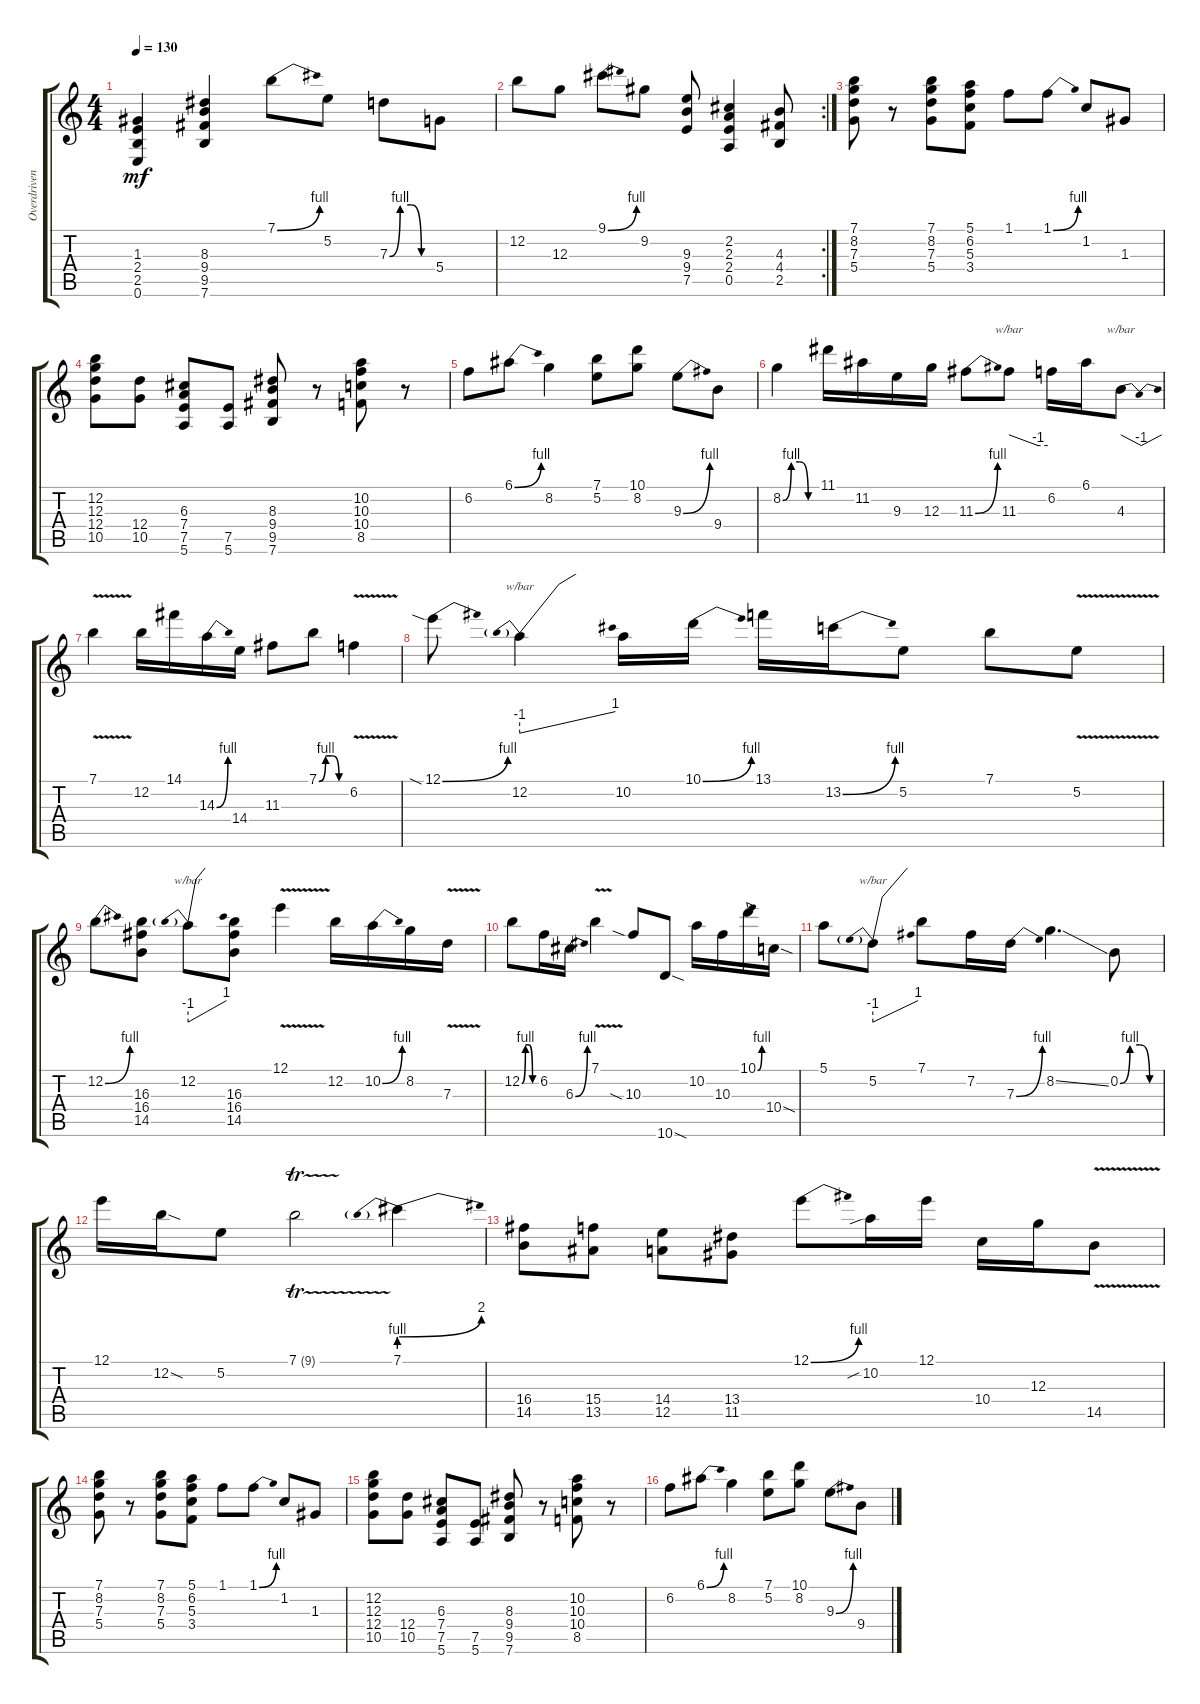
\track ("Overdriven Guitar" "Overdriven") {instrument distortionguitar}
\staff {score tabs}
\tuning (E4 B3 G3 D3 A2 E2) {hide}
\ts (4 4)
\tempo 130
\clef g2
\ks c
(1.3 2.4 2.5 0.6).4{dy mf} (8.3 9.4 9.5 7.6).4 7.1{be (bend 0 0 60 4)}.8 5.2.8 7.3{be (custom 0 0 15 4 30 4 45 0 60 0)}.8 5.4.8 |
\rc 2
12.2.8 12.3.8 9.1{be (bend 0 0 60 4)}.8 9.2.8 (9.3 9.4 7.5).8 (2.2 2.3 2.4 0.5).4 (4.3 4.4 2.5).8 |
(7.1 8.2 7.3 5.4).8 r.8 (7.1 8.2 7.3 5.4).8 (5.1 6.2 5.3 3.4).8 1.1.8 1.1{be (bend 0 0 60 4)}.8 1.2.8 1.3.8 |
(12.2 12.3 12.4 10.5).8 (12.4 10.5).8 (6.3 7.4 7.5 5.6).8 (7.5 5.6).8 (8.3 9.4 9.5 7.6).8 r.8 (10.2 10.3 10.4 8.5).8 r.8 |
6.2.8 6.1{be (bend 0 0 60 4)}.8 8.2.4 (7.1 5.2).8 (10.1 8.2).8 9.3{be (bend 0 0 60 4)}.8 9.4.8 |
8.2{be (custom 0 0 15 4 30 4 45 0 60 0)}.4 11.1.16 11.2.16 9.3.16 12.3.16 11.3{be (bend 0 0 60 4)}.8 11.3.8{tbe (custom default 0 0 45 -4 60 -4)} 6.2.16 6.1.16 4.3.8{tbe (dip default 0 0 30 -4 60 0)} |
7.1{v}.4 12.2.16 14.1.16 14.3{be (bend 0 0 60 4)}.16 14.4.16 11.3.8 7.1{be (custom 0 0 15 4 30 4 45 0 60 0)}.8 6.2{v}.4 |
12.1{be (bend 0 0 60 4) sia}.8 12.2.4{tbe (predivedive default 0 -4 60 4)} 10.2.16 10.1{be (bend 0 0 60 4)}.16 13.1.16 13.2{be (bend 0 0 60 4)}.16 5.2.8 7.1.8 5.2{v}.8 |
12.2{be (bend 0 0 60 4)}.8 (16.3 16.4 14.5).8 12.2.8{tbe (predivedive default 0 -4 60 4)} (16.3 16.4 14.5).8 12.1{v}.4 12.2.16 10.2{be (bend 0 0 60 4)}.16 8.2.16 7.3{v}.16 |
12.2{be (custom 0 0 15 4 30 4 45 0 60 0)}.8 6.2.16 6.3{be (bend 0 0 60 4)}.16 7.1{v}.4 10.3{sia}.8 10.6{sod}.8 10.2.16 10.3.16 10.1{be (bend 0 0 60 4)}.16 10.4{sod}.16 |
5.1.8 5.2.8{tbe (predivedive default 0 -4 60 4)} 7.1.8 7.2.16 7.3{be (bend 0 0 60 4)}.16 8.2{ss}.4{d} 0.2{be (custom 0 0 15 4 30 4 45 0 60 0)}.8 |
12.1.16 12.2{sod}.16 5.2.8 7.1{tr (9 16)}.2 7.1{be (prebendbend 0 4 60 8)}.4 |
(16.4 14.5).8 (15.4 13.5).8 (14.4 12.5).8 (13.4 11.5).8 12.1{be (bend 0 0 60 4)}.8 10.2{sib}.16 12.1.16 10.4.16 12.3.16 14.5{v}.8 |
(7.1 8.2 7.3 5.4).8 r.8 (7.1 8.2 7.3 5.4).8 (5.1 6.2 5.3 3.4).8 1.1.8 1.1{be (bend 0 0 60 4)}.8 1.2.8 1.3.8 |
(12.2 12.3 12.4 10.5).8 (12.4 10.5).8 (6.3 7.4 7.5 5.6).8 (7.5 5.6).8 (8.3 9.4 9.5 7.6).8 r.8 (10.2 10.3 10.4 8.5).8 r.8 |
6.2.8 6.1{be (bend 0 0 60 4)}.8 8.2.4 (7.1 5.2).8 (10.1 8.2).8 9.3{be (bend 0 0 60 4)}.8 9.4.8
